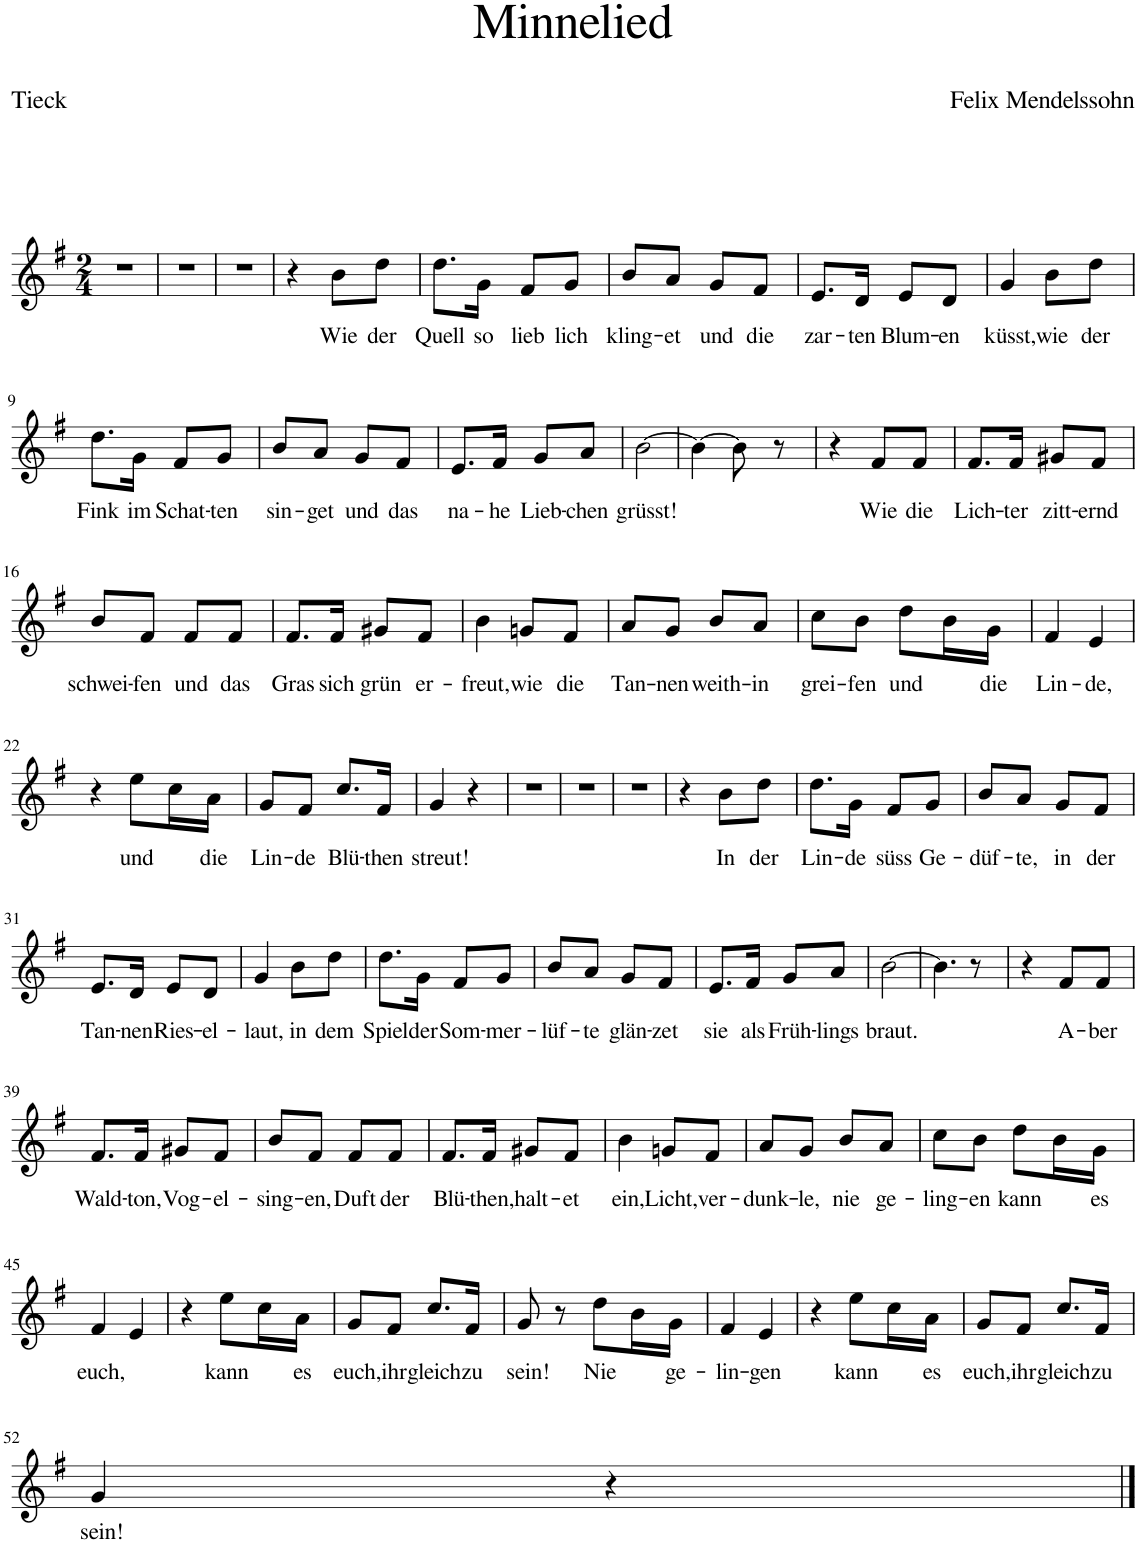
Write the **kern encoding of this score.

**kern	**text
*part1	*part1
*staff1	*staff1
*I"Piano	*
*I'Pno	*
*clefG2	*
*k[f#]	*
*M2/4	*
=1	=1
2r	.
=2	=2
2r	.
=3	=3
2r	.
=4	=4
4r	.
!	!LO:LY:b
8b\L	Wie
!	!LO:LY:b
8dd\J	der
=5	=5
!	!LO:LY:b
8.dd\L	Quell
!	!LO:LY:b
16g\Jk	so
!	!LO:LY:b
8f#/L	lieb
!	!LO:LY:b
8g/J	lich
=6	=6
!	!LO:LY:b
8b/L	kling-
!	!LO:LY:b
8a/J	-et
!	!LO:LY:b
8g/L	und
!	!LO:LY:b
8f#/J	die
=7	=7
!	!LO:LY:b
8.e/L	zar-
!	!LO:LY:b
16d/Jk	-ten
!	!LO:LY:b
8e/L	Blum-
!	!LO:LY:b
8d/J	-en
=8	=8
!	!LO:LY:b
4g/	küsst,
!	!LO:LY:b
8b\L	wie
!	!LO:LY:b
8dd\J	der
!!LO:LB:g=z
=9	=9
!	!LO:LY:b
8.dd\L	Fink
!	!LO:LY:b
16g\Jk	im
!	!LO:LY:b
8f#/L	Schat-
!	!LO:LY:b
8g/J	-ten
=10	=10
!	!LO:LY:b
8b/L	sin-
!	!LO:LY:b
8a/J	-get
!	!LO:LY:b
8g/L	und
!	!LO:LY:b
8f#/J	das
=11	=11
!	!LO:LY:b
8.e/L	na-
!	!LO:LY:b
16f#/Jk	-he
!	!LO:LY:b
8g/L	Lieb-
!	!LO:LY:b
8a/J	-chen
=12	=12
!	!LO:LY:b
[2b\	grüsst!
=13	=13
4b\_	.
8b\]	.
8r	.
=14	=14
4r	.
!	!LO:LY:b
8f#/L	Wie
!	!LO:LY:b
8f#/J	die
=15	=15
!	!LO:LY:b
8.f#/L	Lich-
!	!LO:LY:b
16f#/Jk	-ter
!	!LO:LY:b
8g#X/L	zitt-
!	!LO:LY:b
8f#/J	-ernd
!!LO:LB:g=z
=16	=16
!	!LO:LY:b
8b/L	schwei-
!	!LO:LY:b
8f#/J	-fen
!	!LO:LY:b
8f#/L	und
!	!LO:LY:b
8f#/J	das
=17	=17
!	!LO:LY:b
8.f#/L	Gras
!	!LO:LY:b
16f#/Jk	sich
!	!LO:LY:b
8g#X/L	grün
!	!LO:LY:b
8f#/J	er-
=18	=18
!	!LO:LY:b
4b\	-freut,
!	!LO:LY:b
8gn/L	wie
!	!LO:LY:b
8f#/J	die
=19	=19
!	!LO:LY:b
8a/L	Tan-
!	!LO:LY:b
8g/J	-nen
!	!LO:LY:b
8b/L	weith-
!	!LO:LY:b
8a/J	-in
=20	=20
!	!LO:LY:b
8cc\L	grei-
!	!LO:LY:b
8b\J	-fen
!	!LO:LY:b
8dd\L	und
16b\L	.
!	!LO:LY:b
16g\JJ	die
=21	=21
!	!LO:LY:b
4f#/	Lin-
!	!LO:LY:b
4e/	-de,
!!LO:LB:g=z
=22	=22
4r	.
!	!LO:LY:b
8ee\L	und
16cc\L	.
!	!LO:LY:b
16a\JJ	die
=23	=23
!	!LO:LY:b
8g/L	Lin-
!	!LO:LY:b
8f#/J	-de
!	!LO:LY:b
8.cc/L	Blü-
!	!LO:LY:b
16f#/Jk	-then
=24	=24
!	!LO:LY:b
4g/	streut!
4r	.
=25	=25
2r	.
=26	=26
2r	.
=27	=27
2r	.
=28	=28
4r	.
!	!LO:LY:b
8b\L	In
!	!LO:LY:b
8dd\J	der
=29	=29
!	!LO:LY:b
8.dd\L	Lin-
!	!LO:LY:b
16g\Jk	-de
!	!LO:LY:b
8f#/L	süss
!	!LO:LY:b
8g/J	Ge-
=30	=30
!	!LO:LY:b
8b/L	-düf-
!	!LO:LY:b
8a/J	-te,
!	!LO:LY:b
8g/L	in
!	!LO:LY:b
8f#/J	der
!!LO:LB:g=z
=31	=31
!	!LO:LY:b
8.e/L	Tan-
!	!LO:LY:b
16d/Jk	-nen
!	!LO:LY:b
8e/L	Ries-
!	!LO:LY:b
8d/J	-el-
=32	=32
!	!LO:LY:b
4g/	-laut,
!	!LO:LY:b
8b\L	in
!	!LO:LY:b
8dd\J	dem
=33	=33
!	!LO:LY:b
8.dd\L	Spiel
!	!LO:LY:b
16g\Jk	der
!	!LO:LY:b
8f#/L	Som-
!	!LO:LY:b
8g/J	-mer-
=34	=34
!	!LO:LY:b
8b/L	-lüf-
!	!LO:LY:b
8a/J	-te
!	!LO:LY:b
8g/L	glän-
!	!LO:LY:b
8f#/J	-zet
=35	=35
!	!LO:LY:b
8.e/L	sie
!	!LO:LY:b
16f#/Jk	als
!	!LO:LY:b
8g/L	Früh-
!	!LO:LY:b
8a/J	-lings
=36	=36
!	!LO:LY:b
[2b\	braut.
=37	=37
4.b\]	.
8r	.
=38	=38
4r	.
!	!LO:LY:b
8f#/L	A-
!	!LO:LY:b
8f#/J	-ber
!!LO:LB:g=z
=39	=39
!	!LO:LY:b
8.f#/L	Wald-
!	!LO:LY:b
16f#/Jk	-ton,
!	!LO:LY:b
8g#X/L	Vog-
!	!LO:LY:b
8f#/J	-el-
=40	=40
!	!LO:LY:b
8b/L	-sing-
!	!LO:LY:b
8f#/J	-en,
!	!LO:LY:b
8f#/L	Duft
!	!LO:LY:b
8f#/J	der
=41	=41
!	!LO:LY:b
8.f#/L	Blü-
!	!LO:LY:b
16f#/Jk	-then,
!	!LO:LY:b
8g#X/L	halt-
!	!LO:LY:b
8f#/J	-et
=42	=42
!	!LO:LY:b
4b\	ein,
!	!LO:LY:b
8gn/L	Licht,
!	!LO:LY:b
8f#/J	ver-
=43	=43
!	!LO:LY:b
8a/L	dunk-
!	!LO:LY:b
8g/J	-le,
!	!LO:LY:b
8b/L	nie
!	!LO:LY:b
8a/J	ge-
=44	=44
!	!LO:LY:b
8cc\L	ling-
!	!LO:LY:b
8b\J	-en
!	!LO:LY:b
8dd\L	kann
16b\L	.
!	!LO:LY:b
16g\JJ	es
!!LO:LB:g=z
=45	=45
!	!LO:LY:b
4f#/	euch,
4e/	.
=46	=46
4r	.
!	!LO:LY:b
8ee\L	kann
16cc\L	.
!	!LO:LY:b
16a\JJ	es
=47	=47
!	!LO:LY:b
8g/L	euch,
!	!LO:LY:b
8f#/J	ihr
!	!LO:LY:b
8.cc/L	gleich
!	!LO:LY:b
16f#/Jk	zu
=48	=48
!	!LO:LY:b
8g/	sein!
8r	.
!	!LO:LY:b
8dd\L	Nie
16b\L	.
!	!LO:LY:b
16g\JJ	ge-
=49	=49
!	!LO:LY:b
4f#/	-lin-
!	!LO:LY:b
4e/	-gen
=50	=50
4r	.
!	!LO:LY:b
8ee\L	kann
16cc\L	.
!	!LO:LY:b
16a\JJ	es
=51	=51
!	!LO:LY:b
8g/L	euch,
!	!LO:LY:b
8f#/J	ihr
!	!LO:LY:b
8.cc/L	gleich
!	!LO:LY:b
16f#/Jk	zu
!!LO:LB:g=z
=52	=52
!	!LO:LY:b
4g/	sein!
4r	.
==	==
*-	*-
